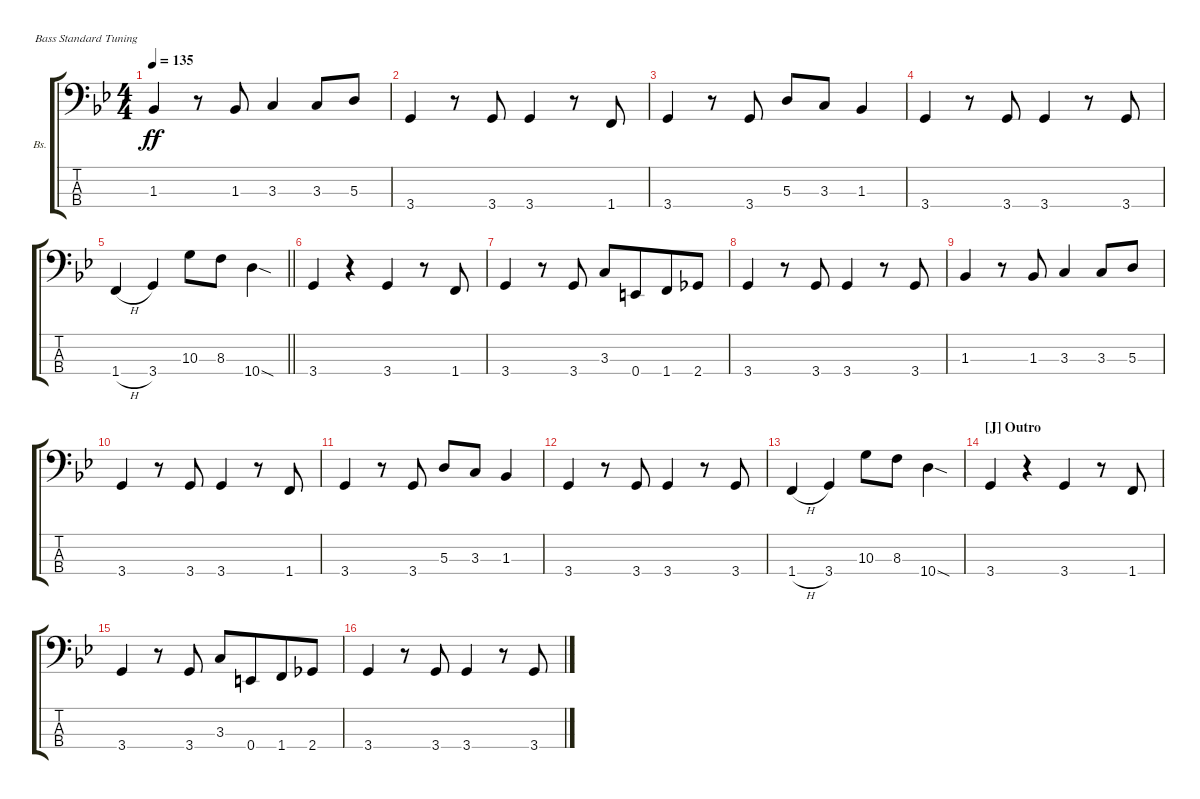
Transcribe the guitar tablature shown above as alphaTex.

\defaultSystemsLayout 4
\bracketExtendMode groupsimilarinstruments
\firstSystemTrackNameOrientation horizontal
\otherSystemsTrackNameOrientation horizontal
\track ("Bass" "Bs.") {instrument electricbassfinger}
\staff {score tabs}
\tuning (G2 D2 A1 E1)
\ts (4 4)
\tempo 135
\clef f4
\ks bb
1.3.4{dy ff} r.8 1.3.8 3.3.4 3.3.8 5.3.8 |
3.4.4 r.8 3.4.8 3.4.4 r.8 1.4.8 |
3.4.4 r.8 3.4.8 5.3.8 3.3.8 1.3.4 |
3.4.4 r.8 3.4.8 3.4.4 r.8 3.4.8 |
\barLineRight lightlight
1.4{h}.4 3.4.4 10.3.8 8.3.8 10.4{sod}.4 |
3.4.4 r.4 3.4.4 r.8 1.4.8 |
3.4.4 r.8 3.4.8 3.3.8 0.4.8{beam merge} 1.4.8 2.4.8 |
3.4.4 r.8 3.4.8 3.4.4 r.8 3.4.8 |
1.3.4 r.8 1.3.8 3.3.4 3.3.8 5.3.8 |
3.4.4 r.8 3.4.8 3.4.4 r.8 1.4.8 |
3.4.4 r.8 3.4.8 5.3.8 3.3.8 1.3.4 |
3.4.4 r.8 3.4.8 3.4.4 r.8 3.4.8 |
1.4{h}.4 3.4.4 10.3.8 8.3.8 10.4{sod}.4 |
\section ("J" "Outro")
3.4.4 r.4 3.4.4 r.8 1.4.8 |
3.4.4 r.8 3.4.8 3.3.8 0.4.8{beam merge} 1.4.8 2.4.8 |
3.4.4 r.8 3.4.8 3.4.4 r.8 3.4.8
